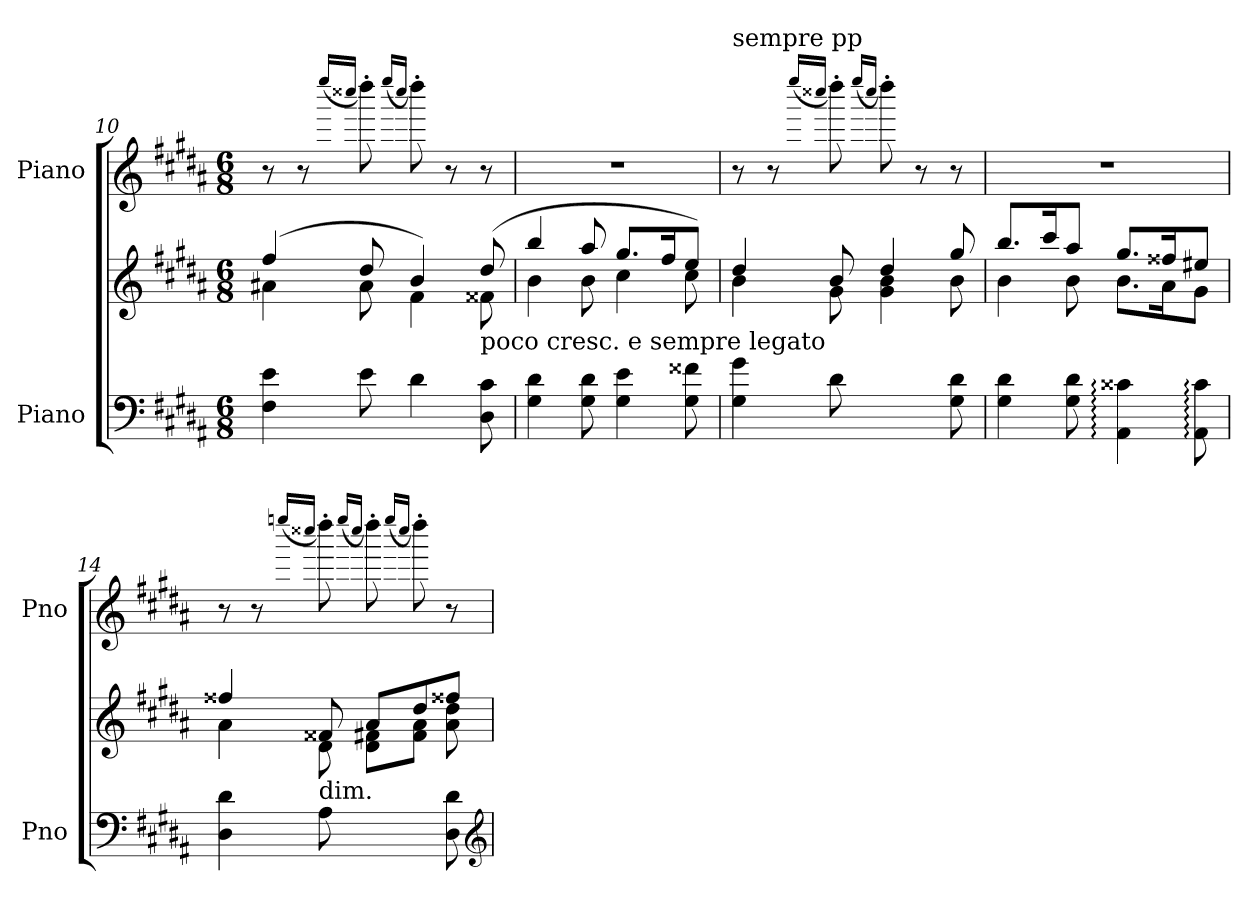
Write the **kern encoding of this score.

**kern	**kern	**kern
*part2	*part2	*part1
*staff3	*staff2	*staff1
*I"Piano	*	*I"Piano
*I'Pno	*	*I'Pno
*clefF4	*clefG2	*clefG2
*k[f#c#g#d#a#]	*k[f#c#g#d#a#]	*k[f#c#g#d#a#]
*B:	*B:	*B:
*M6/8	*M6/8	*M6/8
=10	=10	=10
*	*^	*
*	*	*^	*
4F#\ 4e\	(4ff#/	4a#X\	4ryy	8r
.	.	.	.	8r
.	.	.	.	(16qeeee/LL
.	.	.	.	16qcccc##X/JJ
8e\	8dd#/	4.ryy	8a#\	8dddd#'\)
.	.	.	.	(16qeeee/LL
.	.	.	.	16qcccc##/JJ
4d#\	4b/)	.	4f#\	8dddd#'\)
.	.	.	.	8r
!	!LO:TX:b:t=poco cresc. e sempre legato	!	!	!
8D#\ 8c#\	(8dd#/	8f##X\	8ryy	8r
*	*	*v	*v	*
=11	=11	=11	=11
4G#\ 4d#\	4bb/	4b\	2.r
8G#\ 8d#\	8aa#/	8b\	.
4G#\ 4e\	8.gg#/L	4cc#\	.
.	16ff#/K	.	.
8G#\ 8f##X\	8ee/J)	8cc#\	.
!!LO:PB:g=z
=12	=12	=12	=12
*	*^	*^	*
!	!	!	!	!	!LO:TX:a:t=sempre pp
4G#\ 4g#\	4dd#/	4b\	4.ryy	4ryy	8r
.	.	.	.	.	8r
.	.	.	.	.	(16qeeee/LL
.	.	.	.	.	16qcccc##X/JJ
8d#\	8b/	4.ryy	.	8g#\	8dddd#'\)
.	.	.	.	.	(16qeeee/LL
.	.	.	.	.	16qcccc##/JJ
4ryy	4dd#/	.	4g#\ 4b\	4.ryy	8dddd#'\)
.	.	.	.	.	8r
8G#\ 8d#\	8gg#/	8b\	8ryy	.	8r
*	*	*v	*v	*v	*
=13	=13	=13	=13
4G#\ 4d#\	8.bb/L	4b\	2.r
.	16ccc#/K	.	.
8G#\ 8d#\	8aa#/J	8b\	.
4AA#\: 4c##X\:	8.gg#/L	8.b\L	.
.	16ff##X/K	16a#\K	.
8AA#\: 8c##\:	8ee#X/J	8g#\J	.
=14	=14	=14	=14
*	*^	*^	*
4D#\ 4d#\	4ff##X/	4a#\	4.ryy	4ryy	8r
.	.	.	.	.	8r
.	.	.	.	.	(16qeeeen/LL
.	.	.	.	.	16qcccc##X/JJ
!	!LO:TX:b:t=dim.	!	!	!	!
8A#\	8f##X/	4.ryy	.	8d#\	8dddd#'\)
.	.	.	.	.	(16qeeee/LL
.	.	.	.	.	16qcccc##/JJ
4ryy	8a#/L	.	8d#\ 8f#\L	4.ryy	8dddd#'\)
.	.	.	.	.	(16qeeee/LL
.	.	.	.	.	16qcccc##/JJ
.	8dd#/	.	8f#\ 8a#\J	.	8dddd#'\)
8D#\ 8d#\	8ff##X/J	8a#\ 8dd#\	8ryy	.	8r
*	*v	*v	*v	*v	*
*clefG2	*	*
=	=	=
*-	*-	*-
